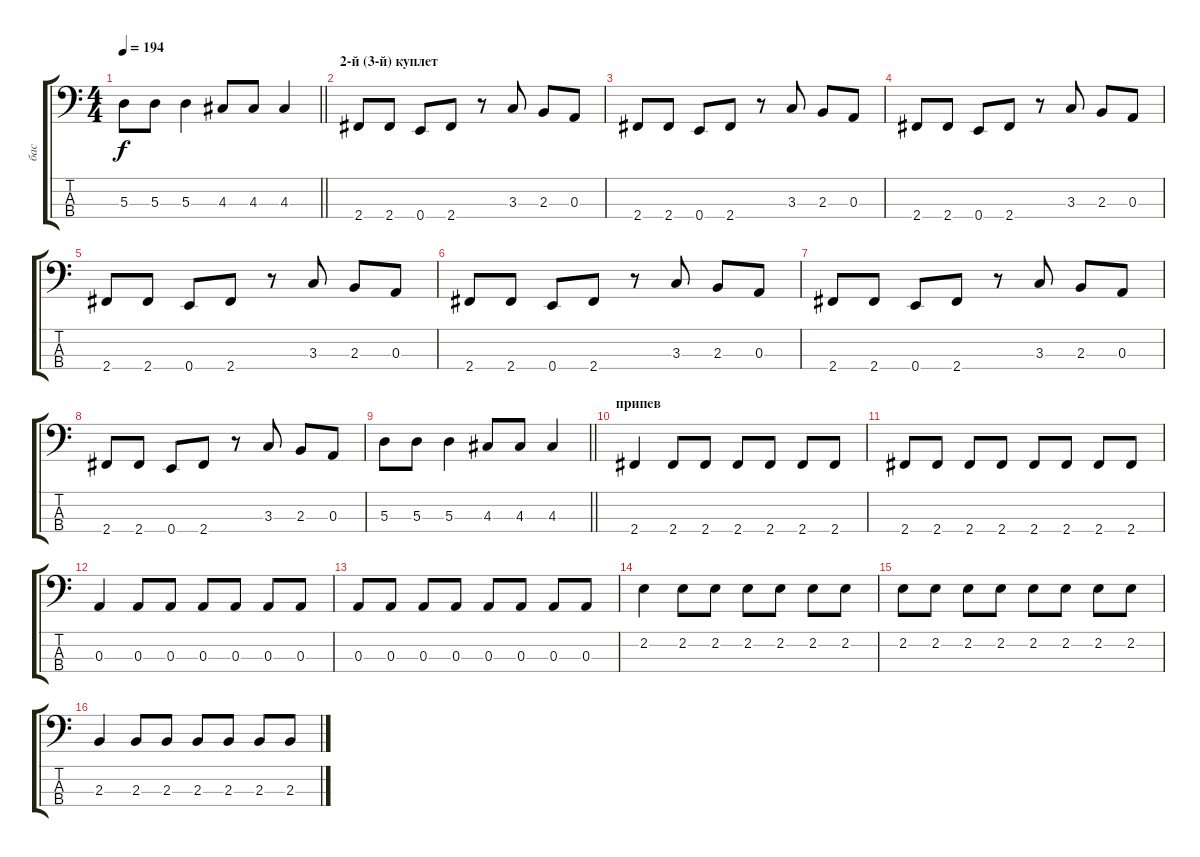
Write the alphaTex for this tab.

\track ("бас" "бас") {instrument electricbasspick}
\staff {score tabs}
\tuning (G2 D2 A1 E1) {hide}
\ts (4 4)
\tempo 194
\clef f4
\barLineRight lightlight
\ks c
5.3.8{dy f} 5.3.8 5.3.4 4.3.8 4.3.8 4.3.4 |
\section ("" "2-й (3-й) куплет")
2.4.8 2.4.8 0.4.8 2.4.8 r.8 3.3.8 2.3.8 0.3.8 |
2.4.8 2.4.8 0.4.8 2.4.8 r.8 3.3.8 2.3.8 0.3.8 |
2.4.8 2.4.8 0.4.8 2.4.8 r.8 3.3.8 2.3.8 0.3.8 |
2.4.8 2.4.8 0.4.8 2.4.8 r.8 3.3.8 2.3.8 0.3.8 |
2.4.8 2.4.8 0.4.8 2.4.8 r.8 3.3.8 2.3.8 0.3.8 |
2.4.8 2.4.8 0.4.8 2.4.8 r.8 3.3.8 2.3.8 0.3.8 |
2.4.8 2.4.8 0.4.8 2.4.8 r.8 3.3.8 2.3.8 0.3.8 |
\barLineRight lightlight
5.3.8 5.3.8 5.3.4 4.3.8 4.3.8 4.3.4 |
\section ("" "припев")
2.4.4 2.4.8 2.4.8 2.4.8 2.4.8 2.4.8 2.4.8 |
2.4.8 2.4.8 2.4.8 2.4.8 2.4.8 2.4.8 2.4.8 2.4.8 |
0.3.4 0.3.8 0.3.8 0.3.8 0.3.8 0.3.8 0.3.8 |
0.3.8 0.3.8 0.3.8 0.3.8 0.3.8 0.3.8 0.3.8 0.3.8 |
2.2.4 2.2.8 2.2.8 2.2.8 2.2.8 2.2.8 2.2.8 |
2.2.8 2.2.8 2.2.8 2.2.8 2.2.8 2.2.8 2.2.8 2.2.8 |
2.3.4 2.3.8 2.3.8 2.3.8 2.3.8 2.3.8 2.3.8
